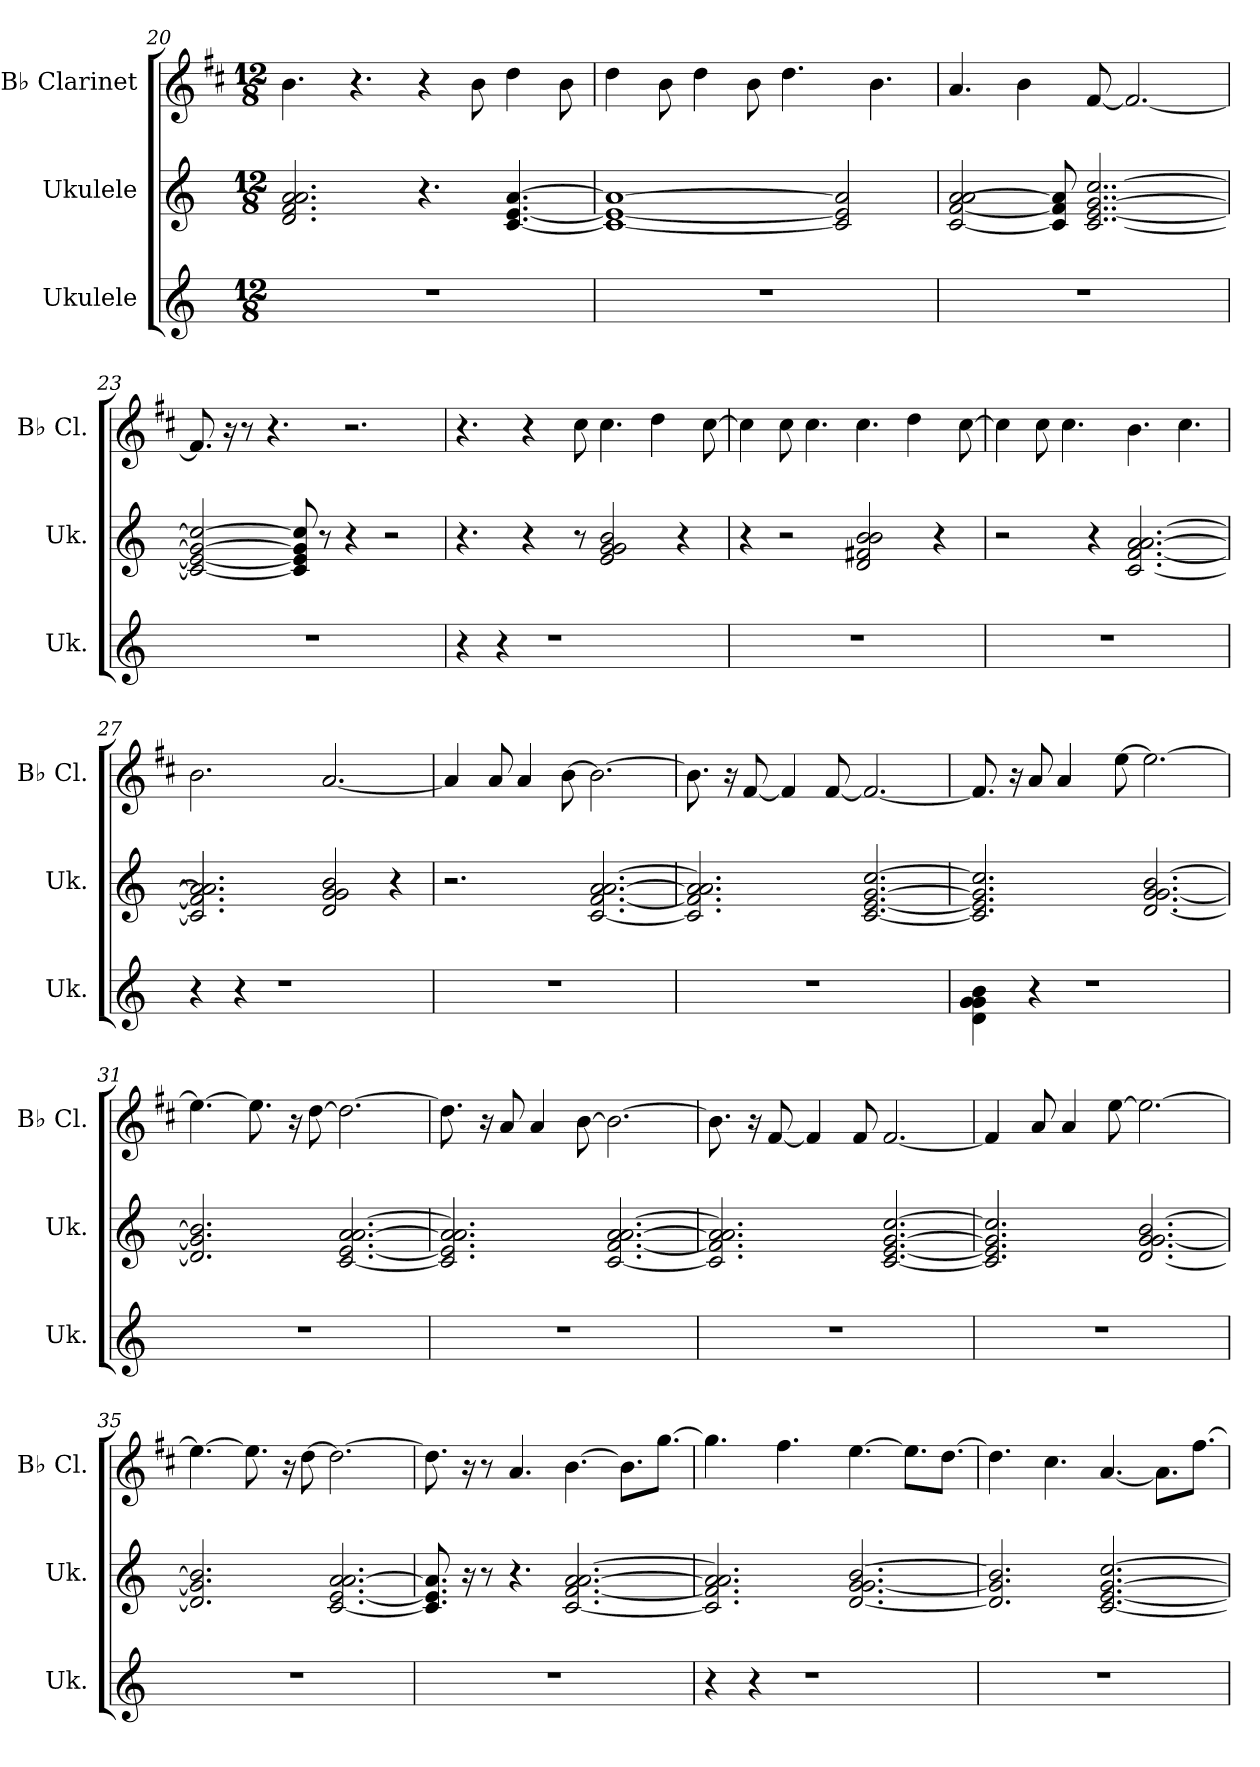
**kern	**kern	**kern
*part3	*part2	*part1
*staff3	*staff2	*staff1
*I"Ukulele	*I"Ukulele	*I"B♭ Clarinet
*I'Uk.	*I'Uk.	*I'B♭ Cl.
*	*clefG2	*clefG2
*	*	*ITrd1c2
*k[]	*k[]	*k[]
*M12/8	*M12/8	*M12/8
=20	=20	=20
1.r	2.d/ 2.f/ 2.a/ 2.a/	4.a\
.	.	4.r
.	4.r	4r
.	.	8a\
.	[4.c/ [4.e/ [4.a/	4cc\
.	.	8a\
!!LO:LB:g=z
=21	=21	=21
1.r	1c_ 1e_ 1a_	4cc\
.	.	8a\
.	.	4cc\
.	.	8a\
.	.	4.cc\
.	2c/] 2e/] 2a/]	.
.	.	4.a\
=22	=22	=22
1.r	[2c/ [2f/ [2a/ 2a/	4.g/
.	.	4a\
.	8c/] 8f/] 8a/]	.
.	[2..c/ [2..e/ [2..g/ [2..cc/	[8e/
.	.	2.e/_
=23	=23	=23
1.r	2c/_ 2e/_ 2g/_ 2cc/_	8.e/]
.	.	16r
.	.	8r
.	.	4.r
.	8c/] 8e/] 8g/] 8cc/]	.
.	8r	.
.	4r	2.r
.	2r	.
=24	=24	=24
4r	4.r	4.r
4r	.	.
.	4r	4r
1r	.	.
.	8r	8b\
.	2e/ 2g/ 2g/ 2b/	4.b\
.	.	4cc\
.	4r	.
.	.	[8b\
=25	=25	=25
1.r	4r	4b\]
.	2r	8b\
.	.	4.b\
.	2d/ 2f#X/ 2b/ 2b/	4.b\
.	.	4cc\
.	4r	.
.	.	[8b\
!!LO:LB:g=z
=26	=26	=26
1.r	2r	4b\]
.	.	8b\
.	.	4.b\
.	4r	.
.	[2.c/ [2.f/ [2.a/ [2.a/	4.a\
.	.	4.b\
=27	=27	=27
4r	2.c/] 2.f/] 2.a/] 2.a/]	2.a\
4r	.	.
1r	.	.
.	2d/ 2g/ 2g/ 2b/	[2.g/
.	4r	.
=28	=28	=28
1.r	2.r	4g/]
.	.	8g/
.	.	4g/
.	.	[8a\
.	[2.c/ [2.f/ [2.a/ [2.a/	2.a\_
=29	=29	=29
1.r	2.c/] 2.f/] 2.a/] 2.a/]	8.a\]
.	.	16r
.	.	[8e/
.	.	4e/]
.	.	[8e/
.	[2.c/ [2.e/ [2.g/ [2.cc/	2.e/_
=30	=30	=30
4d\ 4g\ 4g\ 4b\	2.c/] 2.e/] 2.g/] 2.cc/]	8.e/]
.	.	16r
4r	.	8g/
.	.	4g/
1r	.	.
.	.	[8dd\
.	[2.d/ [2.g/ 2.g/ [2.b/	2.dd\_
!!LO:PB:g=z
=31	=31	=31
1.r	2.d/] 2.g/] 2.b/]	4.dd\_
.	.	8.dd\]
.	.	16r
.	.	[8cc\
.	[2.c/ [2.e/ [2.a/ [2.a/	2.cc\_
=32	=32	=32
1.r	2.c/] 2.e/] 2.a/] 2.a/]	8.cc\]
.	.	16r
.	.	8g/
.	.	4g/
.	.	[8a\
.	[2.c/ [2.f/ [2.a/ [2.a/	2.a\_
=33	=33	=33
1.r	2.c/] 2.f/] 2.a/] 2.a/]	8.a\]
.	.	16r
.	.	[8e/
.	.	4e/]
.	.	8e/
.	[2.c/ [2.e/ [2.g/ [2.cc/	[2.e/
=34	=34	=34
1.r	2.c/] 2.e/] 2.g/] 2.cc/]	4e/]
.	.	8g/
.	.	4g/
.	.	[8dd\
.	[2.d/ [2.g/ 2.g/ [2.b/	2.dd\_
=35	=35	=35
1.r	2.d/] 2.g/] 2.b/]	4.dd\_
.	.	8.dd\]
.	.	16r
.	.	[8cc\
.	[2.c/ [2.e/ [2.a/ 2.a/	2.cc\_
!!LO:LB:g=z
=36	=36	=36
1.r	8.c/] 8.e/] 8.a/]	8.cc\]
.	16r	16r
.	8r	8r
.	4.r	4.g/
.	[2.c/ [2.f/ [2.a/ [2.a/	[4.a\
.	.	8.a\L]
.	.	[8.ff\J
=37	=37	=37
4r	2.c/] 2.f/] 2.a/] 2.a/]	4.ff\]
4r	.	.
.	.	4.ee\
1r	.	.
.	[2.d/ [2.g/ 2.g/ [2.b/	[4.dd\
.	.	8.dd\L]
.	.	[8.cc\J
=38	=38	=38
1.r	2.d/] 2.g/] 2.b/]	4.cc\]
.	.	4.b\
.	[2.c/ [2.e/ [2.g/ [2.cc/	[4.g/
.	.	8.g\L]
.	.	[8.ee\J
=	=	=
*-	*-	*-
